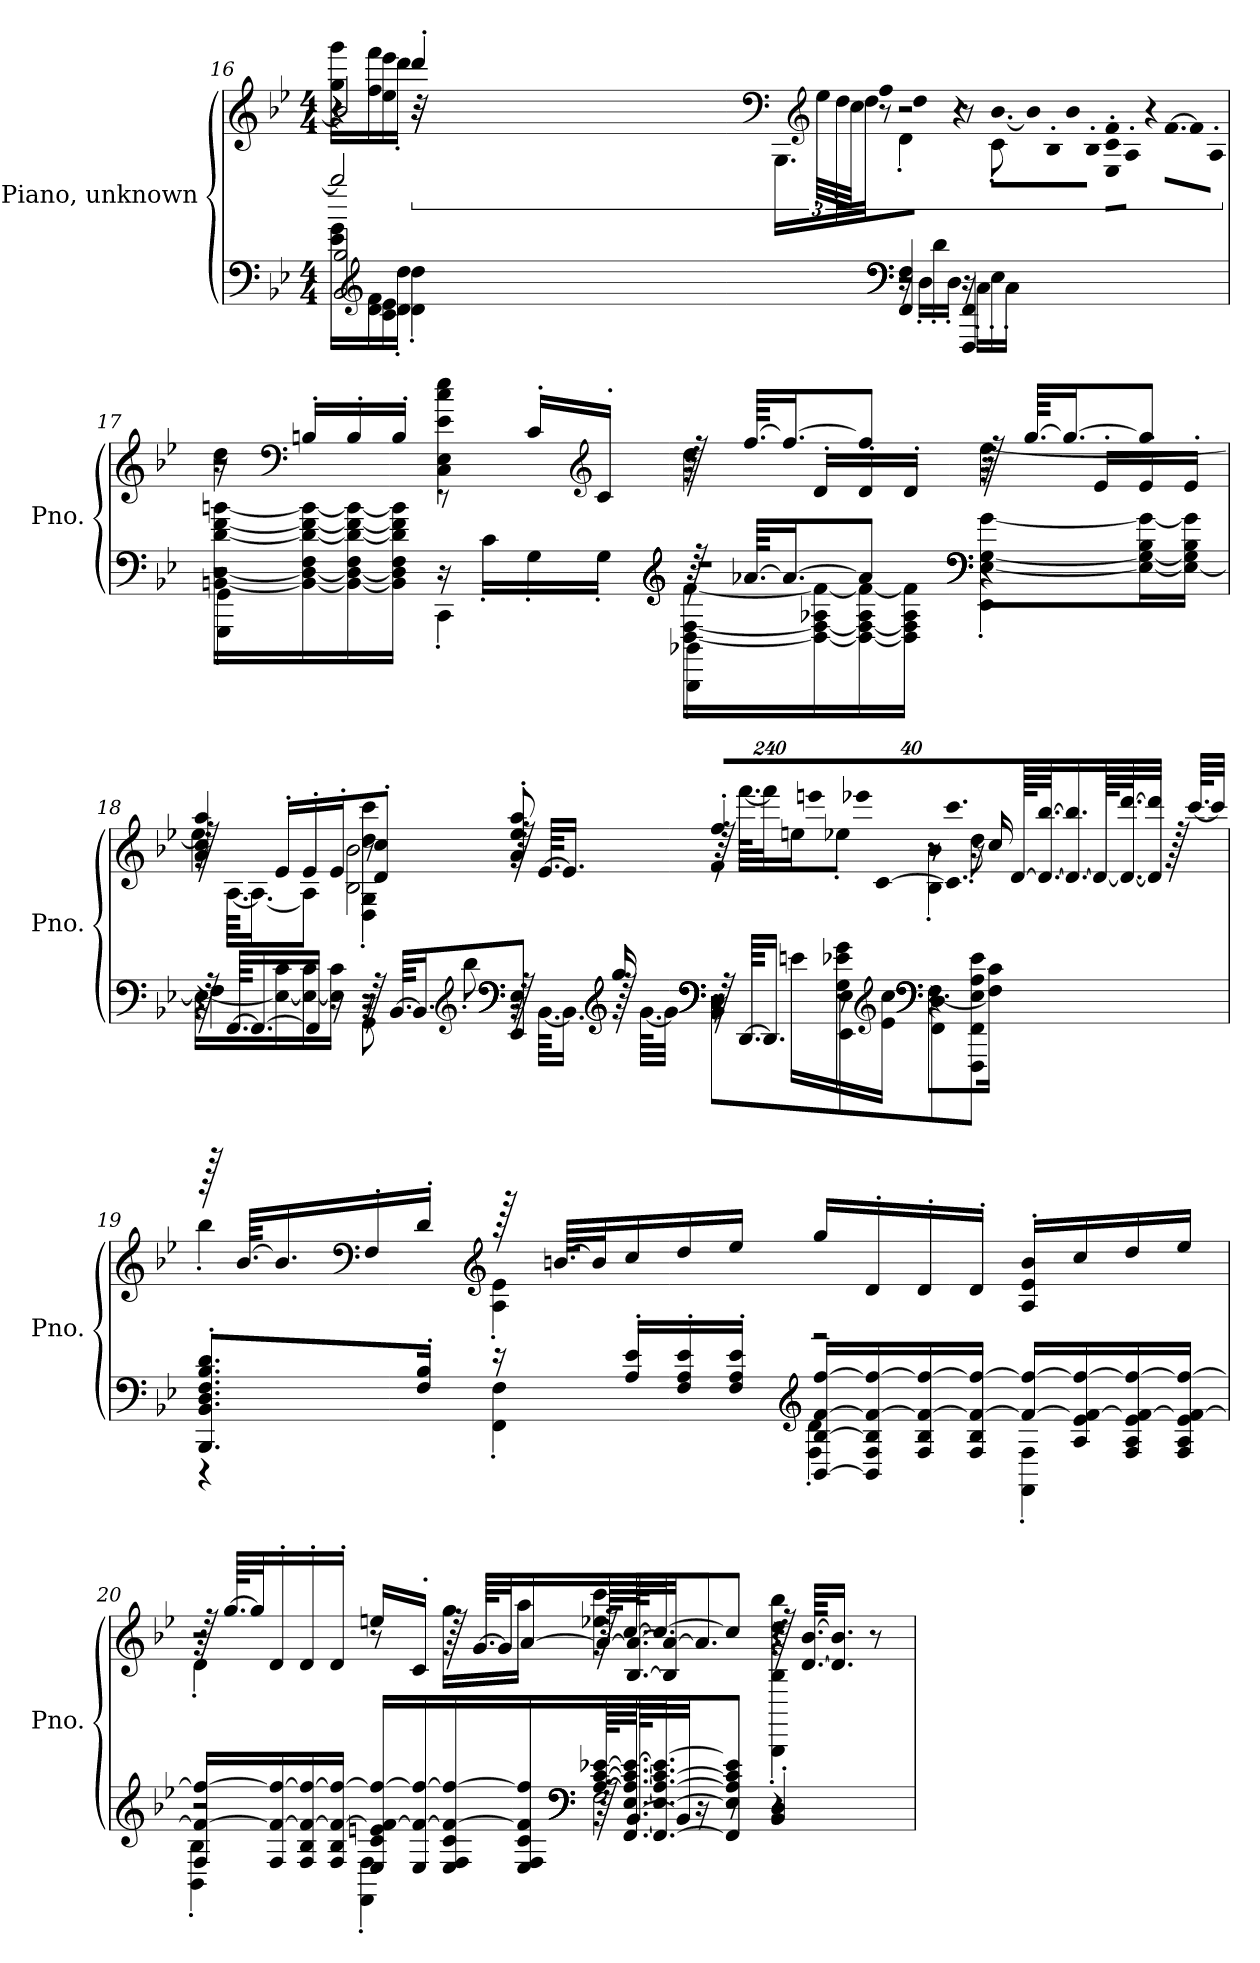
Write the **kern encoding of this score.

**kern	**kern
*part1	*part1
*staff2	*staff1
*I"Piano, unknown	*
*I'Pno.	*
!!LO:LB:g=z
*clefF4	*clefG2
*k[b-e-]	*k[b-e-]
*M4/4	*M4/4
=16	=16
*^	*^
*	*^	*	*^
*	*	*	*	*	*^
2bb-/]	16e-\ 16g\LL	2BB-/ 2B-/	4r	16gg\ 16ggg\LL	2b-/]	4r
*clefG2	*	*	*	*	*	*
.	16d\ 16f\	.	.	16ff\ 16fff\	.	.
.	16c\ 16e-\	.	.	16ee-\ 16eee-\	.	.
.	16d\' 16dd\'JJ	.	.	16ddd'\JJ	.	.
.	4d\' 4dd\'	.	4ddd'/	48r	.	16r
*	*	*	*clefF4	*	*	*
.	.	.	.	24.BBB-\LL	.	.
*	*	*	*clefG2	*	*	*
.	.	.	.	.	.	32ee-'\LLL
.	.	.	.	48dd'\L	.	.
.	.	.	.	.	.	32cc'\JJJ
.	.	.	.	48dd\J	.	.
.	.	.	.	16ff\	.	8r
.	.	.	.	16dd\JJ	.	.
*clefF4	*	*	*	*	*	*
2r	16r	4FF/ 4F/	2r	128r	2r	4d'\
.	.	.	.	[64.b-\KLLL	.	.
.	.	.	.	32b-\J]	.	.
.	16D'\LL	.	.	16B-'\	.	.
.	16d'\	.	.	16b-\	.	.
.	16D'\JJ	.	.	16B-'\JJ	.	.
.	16r	4FFF/ 4FF/	.	16E-\' 16c\' 16f\'LL	.	8r
.	16C'\LL	.	.	16A'\JJ	.	.
.	16E-'\	.	.	128r	.	8c'\
.	.	.	.	[64.f\KLLL	.	.
.	.	.	.	32f\J]	.	.
.	16C'\JJ	.	.	16A'\JJ	.	.
*	*	*	*	*	*v	*v
!!LO:LB:g=z
=17	=17	=17	=17	=17	=17
*	*	*^	*	*	*
1r	[16BBn\ [16D\ [16d\ [16f\ [16bn\LL	2r	4GGG\' 4GG\'	2r	4dd\	16r
*	*	*	*	*clefF4	*	*
.	16BB\_ 16D\_ 16F\ 16d\_ 16f\_ 16b\_	.	.	.	.	16Bn'/LL
.	16BB\_ 16D\_ 16F\ 16d\_ 16f\_ 16b\_	.	.	.	.	16B'/
.	16BB\] 16D\] 16F\ 16d\] 16f\] 16b\]JJ	.	.	.	.	16B'/JJ
.	16r	.	4CC'\	.	4C\ 4E-\ 4e-\ 4cc\ 4ee-\	8r
.	16c'\LL	.	.	.	.	.
.	16G'\	.	.	.	.	16c'/LL
*	*	*	*	*clefG2	*	*
.	16G'\JJ	.	.	.	.	16c'/JJ
*clefG2	*	*	*	*	*	*
.	[16D\ [16F\ [16f\LL	128r	4BBB-\' 4BB-X\'	128r	4dd\	16r
.	.	[64.a-X/KKLL	.	[64.ff/KKLL	.	.
.	.	16.a-/J_	.	16.ff/J_	.	.
.	16D\_ 16F\_ 16A-X\ 16f\_	.	.	.	.	16d'/LL
.	16D\_ 16F\_ 16A-\ 16f\_	8a-/J]	.	8ff/J]	.	16d'/
.	16D\] 16F\] 16A-\ 16f\]JJ	.	.	.	.	16d'/JJ
*clefF4	*	*	*	*	*	*
.	[8E-\ [8G\ [8g\L	4r	4EE-'\	128r	[4ee-\	16r
.	.	.	.	[64.gg/KKLL	.	.
.	.	.	.	16.gg/J_	.	.
.	.	.	.	.	.	16e-'/LL
.	16E-\_ 16G\_ 16B-\ 16g\_L	.	.	8gg/J]	.	16e-'/
.	16E-\_ 16G\] 16B-\ 16g\]JJ	.	.	.	.	16e-'/JJ
!!LO:LB:g=z
=18	=18	=18	=18	=18	=18	=18
*	*	*	*	*	*	*^
4r	16E-\LL_	128r	4F\	4a/ 4cc/ 4aa/	4ee-\]	16r	128r
.	.	[64.FF/KKLL	.	.	.	.	[64.A\KKLL
.	.	16.FF/_	.	.	.	.	16.A\J_
.	16E-\_ 16c\	.	.	.	.	16e-'/LL	.
.	16E-\_ 16c\	16FF/JJ]	.	.	.	16e-'/	8A\J]
.	16E-\] 16c\JJ	16r	.	.	.	16e-'/J	.
8r	16r	128r	8GG\	8r	4D\' 4G\' 4dd\' 4ccc\'	8d/' 8cc/'J	2B-\ 2b-\
.	.	[64.BB-/KKLL	.	.	.	.	.
.	.	16.BB-/J]	.	.	.	.	.
*clefG2	*	*	*	*	*	*	*
.	8bb-'\	.	.	.	.	.	.
*clefF4	*	*	*	*	*	*	*
16r	.	8EE-/ 8E-/J	128r	8a/' 8ee-/' 8aa/'	.	128r	.
.	.	.	[64.BB-\KKLL	.	.	[64.e-/KKLL	.
.	.	.	16.BB-\JJ]	.	.	16.e-/JJ]	.
*clefG2	*	*	*	*	*	*	*
16gg/	128r	.	.	.	.	.	.
.	[64.g\KLLL	.	.	.	.	.	.
.	32g\JJJ]	.	.	.	.	.	.
*clefF4	*	*	*	*	*	*	*
*	*	*	*	*	*	*Xbrackettup	*
!	!	!	!	!	!	!LO:N:vis=16	!
2r	16r	128r	8BB-\ 8D\L	4ff'/	128r	1920%137f/LL	.
.	.	[64.DD/KKLL	.	.	[64.fff\KLLL	.	.
.	.	16.DD/JJ]	.	.	32fff\J]	.	.
.	16en\LL	.	.	.	16een\J	.	.
!	!	!	!	!	!	!LO:N:vis=16	!
.	.	.	.	.	.	1920%137eeen/	.
.	16G\ 16e-X\ 16g\	8r	8EE-\ 8E-\	.	8ee-X'\J	.	.
!	!	!	!	!	!	!LO:N:vis=32	!
.	.	.	.	.	.	640%23eee-X/L	.
!	!	!	!	!	!	!LO:N:vis=64	!
.	.	.	.	.	.	[960%17c/K	.
*clefG2	*	*	*	*	*	*	*
.	16e-\ 16cc\JJ	.	.	.	.	.	.
!	!	!	!	!	!	!LO:N:vis=32.	!
.	.	.	.	.	.	1920%103c/] 1920%103ccc/	.
*clefF4	*	*	*	*	*	*	*
.	[8.F\L	4r	8FF\ 8D\	8r	8r	[128d/KL	4B-\' 4b-\'
.	.	.	.	.	.	64.d/_ [64.bb-/JJ	.
.	.	.	.	.	.	16.d/_ 16.bb-/]	.
.	.	.	8FFF\ 8FF\ 8E-\ 8A\ 8e-\J	16r	8dd'\	128d/KLL_	.
.	.	.	.	.	.	64.d/_ [64.ddd/J	.
.	.	.	.	.	.	32d/] 32ddd/]JJJ	.
.	16F\] 16c\Jk	.	.	16cc/	.	128r	.
.	.	.	.	.	.	[64.ccc/KLLL	.
.	.	.	.	.	.	32ccc/JJJ]	.
*	*v	*v	*v	*	*	*	*
*	*	*	*v	*v	*v
!!LO:LB:g=z
=19	=19	=19	=19
8.BBB-/' 8.BB-/' 8.D/' 8.F/' 8.B-/' 8.d/'L	4r	128r	4bb-'\
.	.	[64.b-/KKLL	.
.	.	16.b-/]	.
*	*	*clefF4	*
.	.	16F'/	.
16F/' 16B-/'Jk	.	16d'/JJ	.
*	*	*clefG2	*
16r	4FF\' 4F\'	128r	4A\' 4e-\'
.	.	[64.bn/KLLL	.
.	.	32b/J]	.
16A/' 16e-/'LL	.	16cc/	.
16F/' 16A/' 16e-/'	.	16dd/	.
16F/' 16A/' 16e-/'JJ	.	16ee-/JJ	.
*clefG2	*	*	*
[16BB-/ [16B-/ [16f/ [16ff/LL	4F\' 4d\'	16gg/LL	2r
16BB-/] 16F/ 16B-/] 16f/_ 16ff/_	.	16d'/	.
16F/ 16B-/ 16f/_ 16ff/_	.	16d'/	.
16F/ 16B-/ 16f/_ 16ff/_JJ	.	16d'/JJ	.
16f/_ 16ff/_LL	4FF\' 4F\'	16A/' 16e-/' 16b/'LL	.
16A/ 16e-/ 16f/_ 16ff/_	.	16cc/	.
16F/ 16A/ 16e-/ 16f/_ 16ff/_	.	16dd/	.
16F/ 16A/ 16e-/ 16f/_ 16ff/_JJ	.	16ee-/JJ	.
!!LO:LB:g=z
=20	=20	=20	=20
*	*^	*	*^
16F/ 16f/_ 16ff/_LL	4BB-\' 4B-\'	2r	2r	4d'\	128r
.	.	.	.	.	[64.gg/KLLL
.	.	.	.	.	32gg/J]
16F/ 16f/_ 16ff/_	.	.	.	.	16d'/
16F/ 16B-/ 16f/_ 16ff/_	.	.	.	.	16d'/
16F/ 16B-/ 16f/_ 16ff/_JJ	.	.	.	.	16d'/JJ
16E-/ 16c/ 16en/ 16f/_ 16ff/_LL	4FF\' 4F\'	.	.	8r	16een/LL
16E-/ 16f/_ 16ff/_	.	.	.	.	16c'/JJ
16E-/ 16F/ 16c/ 16f/_ 16ff/_	.	.	.	16gg\LL	128r
.	.	.	.	.	[64.g/KLLL
.	.	.	.	.	32g/J]
16E-/ 16F/ 16c/ 16f/] 16ff/]	.	.	.	16aa\JJ	[16a/
*clefF4	*	*	*	*	*
[128A/ [128c/ [128e-X/KLL	2F\	128r	128r	4ee-X\ 4ccc\	128a/KLL_
[64.FF/ [64.E-/ 64.A/_ 64.c/_ 64.e-/_JJ	.	[64.BB-/KLLL	[64.cc/KKLL	.	[64.B-/ 64.a/_J
16.FF/_ 16.E-/_ 16.A/_ 16.c/_ 16.e-/_J	.	32BB-/JJJ]	16.cc/J_	.	32B-/] 32a/_JJ
.	.	16r	.	.	8.a/J]
8FF/] 8E-/] 8A/] 8c/] 8e-/]J	.	8r	8cc/J]	.	.
4BB-/' 4D/'	.	4r	4r	4BBB-\' 4B-\' 4dd\' 4bb-\'	128r
.	.	.	.	.	[64.d/ [64.b-/KKLL
.	.	.	.	.	16.d/] 16.b-/]JJ
.	.	.	.	.	8r
*v	*v	*v	*	*	*
*	*v	*v	*v
=	=
*-	*-
